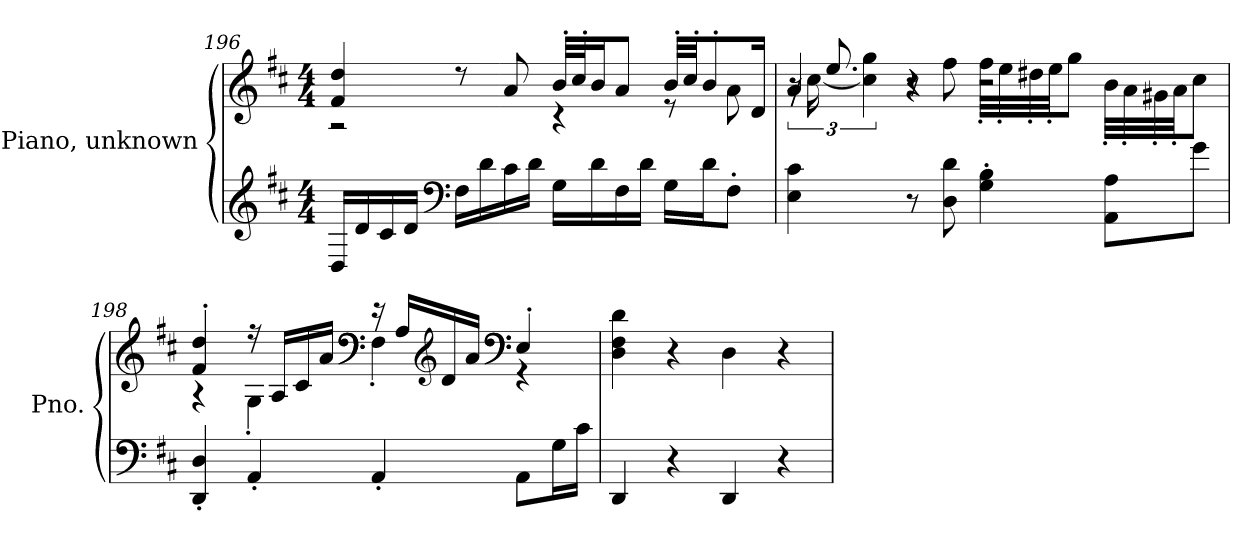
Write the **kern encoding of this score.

**kern	**kern
*part1	*part1
*staff2	*staff1
*I"Piano, unknown	*
*I'Pno.	*
!!LO:LB:g=z
*clefG2	*clefG2
*k[f#c#]	*k[f#c#]
*M4/4	*M4/4
=196	=196
*	*^
16D/LL	4f#/ 4dd/	2r
16d/	.	.
16c#/	.	.
16d/JJ	.	.
*clefF4	*	*
16F#\LL	8r	.
16d\	.	.
16c#\	8a/	.
16d\JJ	.	.
16G\LL	32b'/LLL	4r
.	32cc#'/J	.
16d\	16b/J	.
16F#\	8a/J	.
16d\JJ	.	.
16G\LL	32b'/LLL	8r
.	32cc#'/JJ	.
16d\J	8b'/	.
8F#'\J	.	8a\
.	16d/Jk	.
=197	=197	=197
*	*	*^
4E\ 4c#\	16r	24r	4a/
.	.	[24cc#\	.
.	8.ee/	.	.
.	.	6cc#\] 6gg\	.
8r	4r	8r	4r
8D\ 8d\	.	8ff#\	.
4G\' 4B\'	2r	32ff#'\LLL	2r
.	.	32ee'\	.
.	.	32dd#X'\	.
.	.	32ee'\JJ	.
.	.	8gg\J	.
8AA\ 8A\L	.	32b'\LLL	.
.	.	32a'\	.
.	.	32g#X'\	.
.	.	32a'\JJ	.
8g\J	.	8cc#\J	.
*	*	*v	*v
!!LO:LB:g=z
=198	=198	=198
4DD/' 4D/'	4f#/' 4dd/'	4r
4AA'/	16r	4G'\
.	16A/LL	.
.	16c#/	.
.	16a/JJ	.
*	*clefF4	*
4AA'/	16r	4F#'\
.	16A/LL	.
*	*clefG2	*
.	16d/	.
.	16a/JJ	.
*	*clefF4	*
8AA\L	4E'/	4r
16G\L	.	.
16c#\JJ	.	.
*	*v	*v
=199	=199
4DD/	4D\ 4F#\ 4d\
4r	4r
4DD/	4D\
4r	4r
=	=
*-	*-
